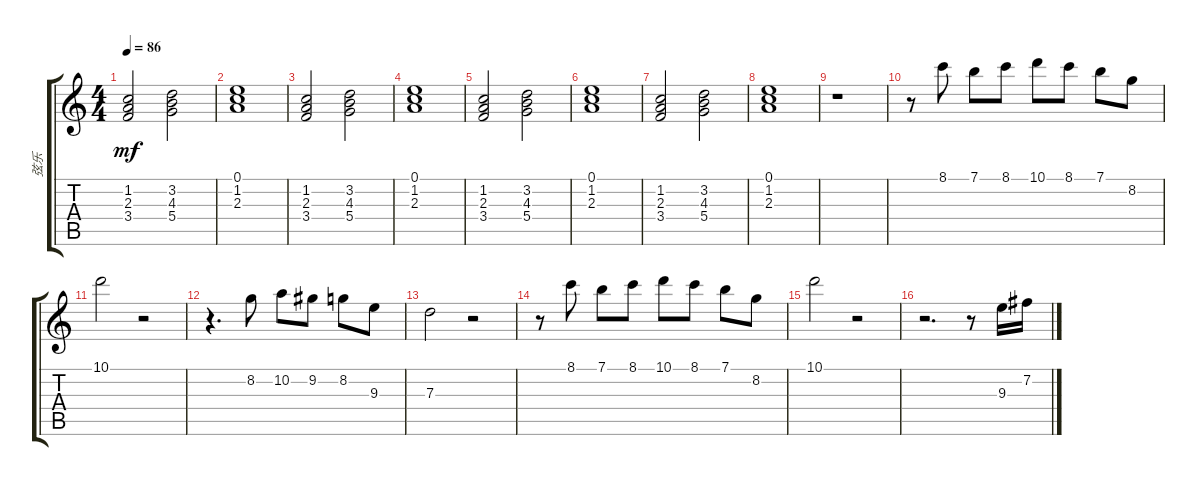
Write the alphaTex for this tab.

\track ("弦乐" "弦乐") {instrument overdrivenguitar}
\staff {score tabs}
\tuning (E4 B3 G3 D3 A2 E2) {hide}
\ts (4 4)
\tempo 86
\clef g2
\ks c
(1.2 2.3 3.4).2{dy mf} (3.2 4.3 5.4).2 |
(0.1 1.2 2.3).1 |
(1.2 2.3 3.4).2 (3.2 4.3 5.4).2 |
(0.1 1.2 2.3).1 |
(1.2 2.3 3.4).2 (3.2 4.3 5.4).2 |
(0.1 1.2 2.3).1 |
(1.2 2.3 3.4).2 (3.2 4.3 5.4).2 |
(0.1 1.2 2.3).1 |
r.1 |
r.8 8.1.8{volume 11} 7.1.8 8.1.8 10.1.8 8.1.8 7.1.8 8.2.8 |
10.1.2 r.2 |
r.4{d} 8.2.8 10.2.8 9.2.8 8.2.8 9.3.8 |
7.3.2 r.2 |
r.8 8.1.8 7.1.8 8.1.8 10.1.8 8.1.8 7.1.8 8.2.8 |
10.1.2 r.2 |
r.2{d} r.8 9.3.16 7.2.16
